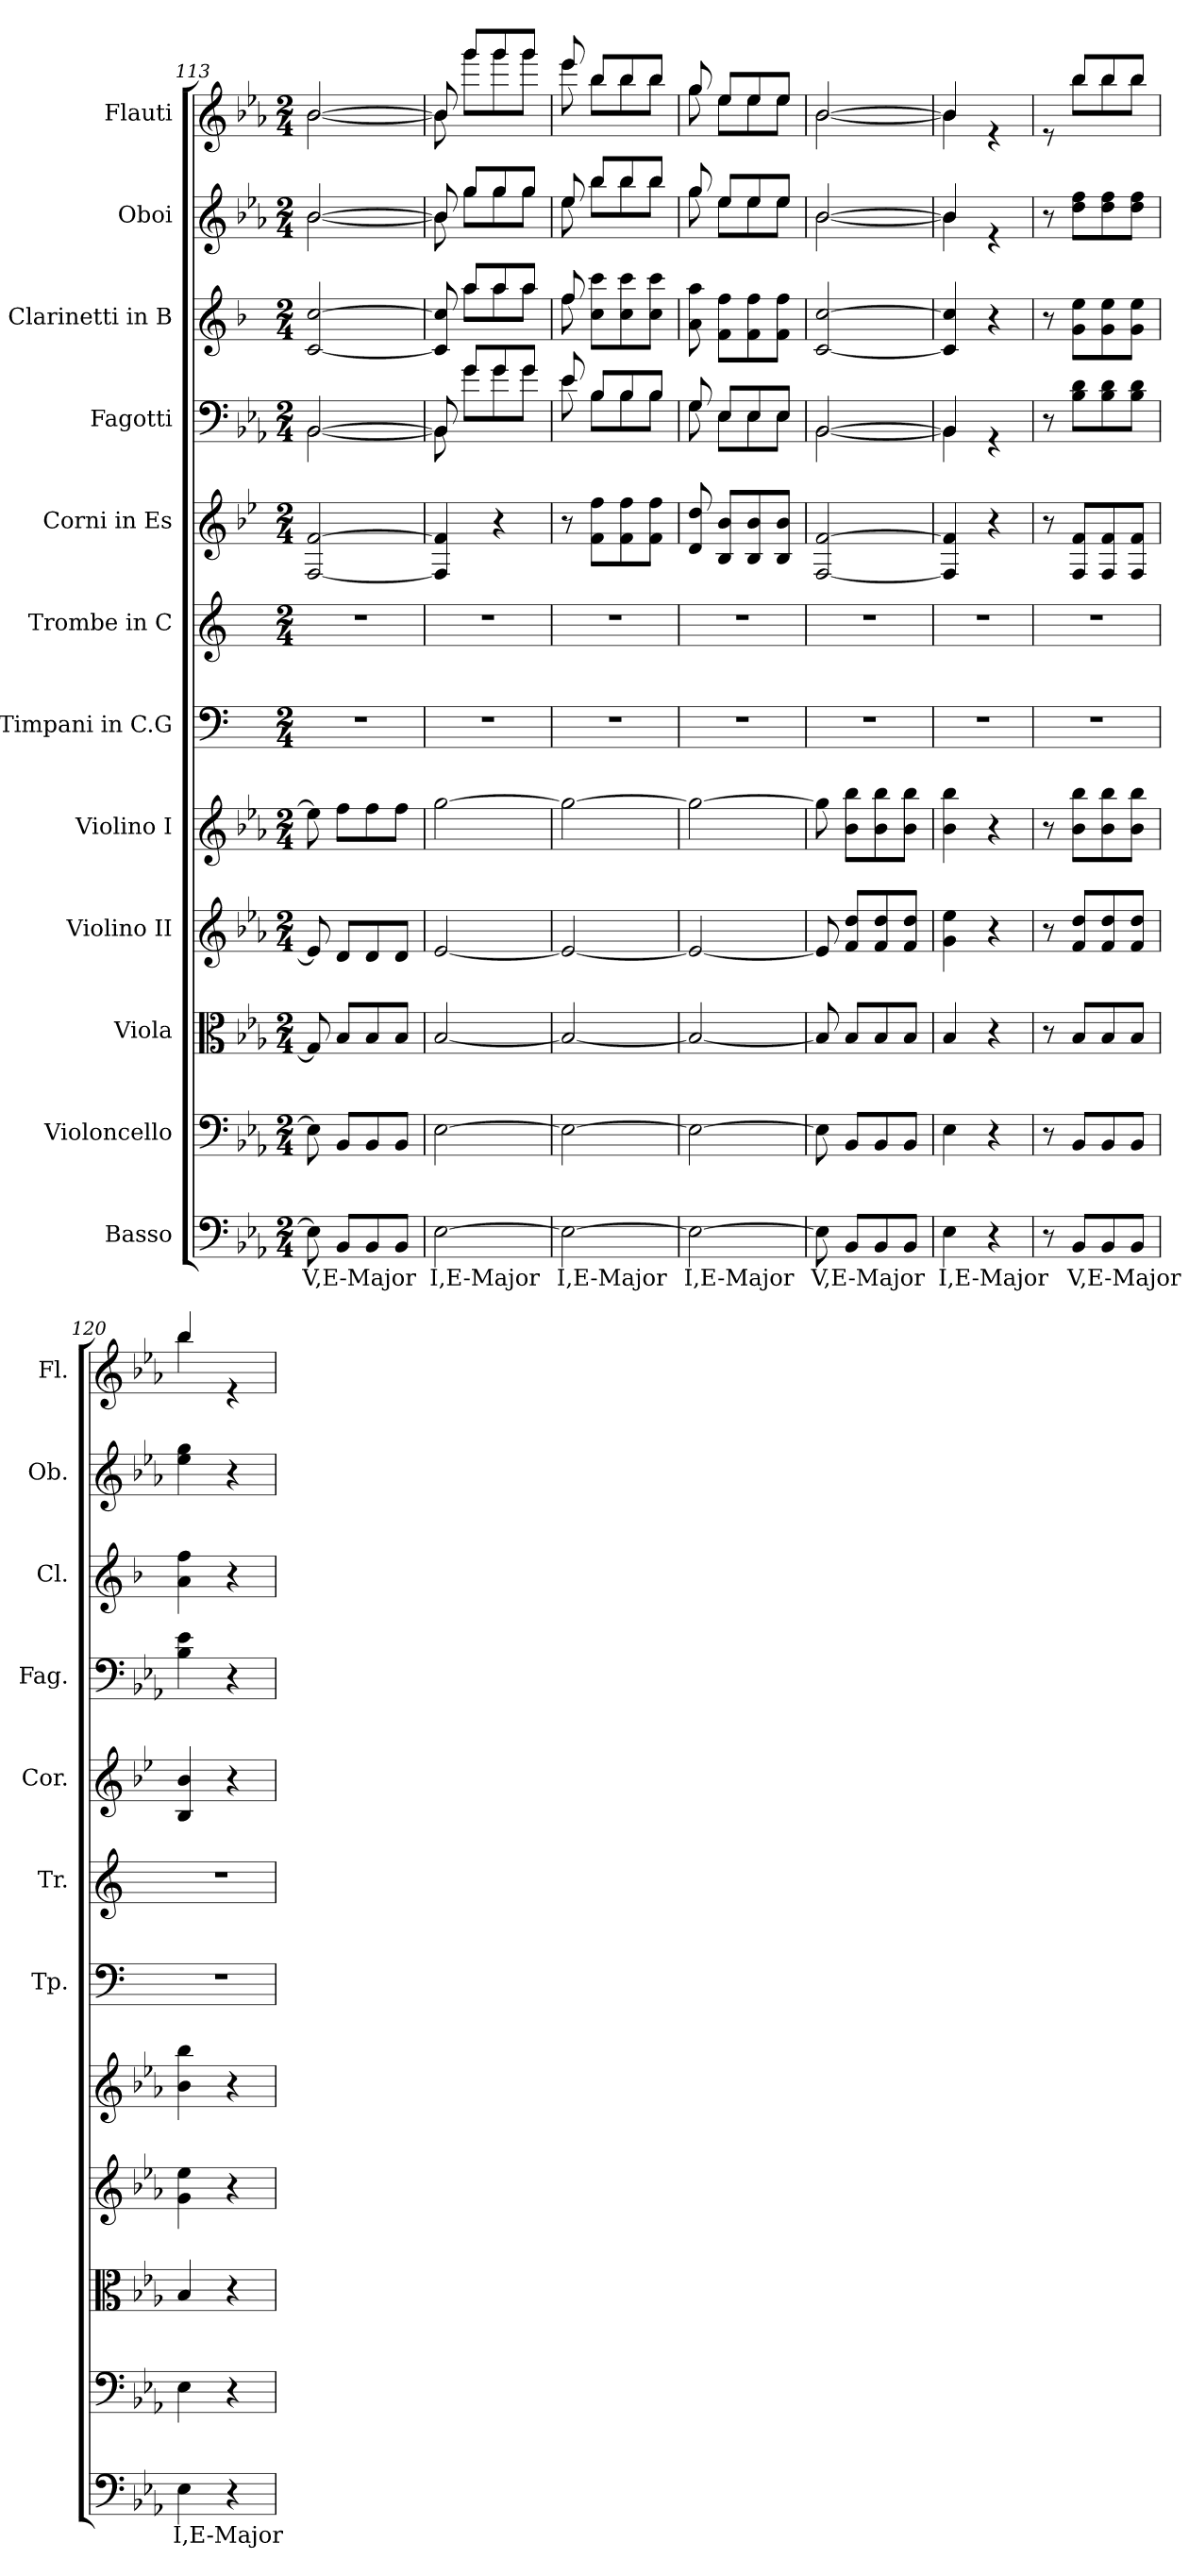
**kern	**text	**kern	**kern	**kern	**kern	**kern	**kern	**kern	**kern	**kern	**kern	**kern
*part12	*part12	*part11	*part10	*part9	*part8	*part7	*part6	*part5	*part4	*part3	*part2	*part1
*staff12	*staff12	*staff11	*staff10	*staff9	*staff8	*staff7	*staff6	*staff5	*staff4	*staff3	*staff2	*staff1
*I"Basso	*	*I"Violoncello	*I"Viola	*I"Violino II	*I"Violino I	*I"Timpani in C.G	*I"Trombe in C	*I"Corni in Es	*I"Fagotti	*I"Clarinetti in B	*I"Oboi	*I"Flauti
*	*	*	*	*	*	*I'Tp.	*I'Tr.	*I'Cor.	*I'Fag.	*I'Cl.	*I'Ob.	*I'Fl.
!!LO:PB:g=z
*clefF4	*	*clefF4	*clefC3	*clefG2	*clefG2	*clefF4	*clefG2	*clefG2	*clefF4	*clefG2	*clefG2	*clefG2
*ITrd7c12	*	*	*	*	*	*	*	*ITrd4c7	*	*ITrd1c2	*	*
*k[b-e-a-]	*	*k[b-e-a-]	*k[b-e-a-]	*k[b-e-a-]	*k[b-e-a-]	*k[]	*k[]	*k[b-e-a-]	*k[b-e-a-]	*k[b-e-a-]	*k[b-e-a-]	*k[b-e-a-]
*M2/4	*	*M2/4	*M2/4	*M2/4	*M2/4	*M2/4	*M2/4	*M2/4	*M2/4	*M2/4	*M2/4	*M2/4
=113	=113	=113	=113	=113	=113	=113	=113	=113	=113	=113	=113	=113
*	*	*	*	*	*	*	*	*	*^	*	*^	*^
8EE-\]	V,E-Major	8E-\]	8G/]	8e-/]	8ee-\]	2r	2r	[2BB-/ [2B-/	[2BB-/	[2BB-\	[2B-/ [2b-/	[2b-/	[2b-\	[2b-/	[2b-\
8BBB-/L	.	8BB-/L	8B-/L	8d/L	8ff\L	.	.	.	.	.	.	.	.	.	.
8BBB-/	.	8BB-/	8B-/	8d/	8ff\	.	.	.	.	.	.	.	.	.	.
8BBB-/J	.	8BB-/J	8B-/J	8d/J	8ff\J	.	.	.	.	.	.	.	.	.	.
=114	=114	=114	=114	=114	=114	=114	=114	=114	=114	=114	=114	=114	=114	=114	=114
*	*	*	*	*	*	*	*	*	*	*	*^	*	*	*	*
[2EE-\	I,E-Major	[2E-\	[2B-/	[2e-/	[2gg\	2r	2r	4BB-/] 4B-/]	8BB-/]	8BB-\]	8B-/] 8b-/]	8ryy	8b-/]	8b-\]	8b-/]	8b-\]
.	.	.	.	.	.	.	.	.	8g/L	8g\L	8gg/L	8gg\L	8gg/L	8gg\L	8ggg/L	8ggg\L
.	.	.	.	.	.	.	.	4r	8g/	8g\	8gg/	8gg\	8gg/	8gg\	8ggg/	8ggg\
.	.	.	.	.	.	.	.	.	8g/J	8g\J	8gg/J	8gg\J	8gg/J	8gg\J	8ggg/J	8ggg\J
=115	=115	=115	=115	=115	=115	=115	=115	=115	=115	=115	=115	=115	=115	=115	=115	=115
2EE-\_	I,E-Major	2E-\_	2B-/_	2e-/_	2gg\_	2r	2r	8r	8e-/	8e-\	8ee-/	8ee-\	8ee-/	8ee-\	8eee-/	8eee-\
.	.	.	.	.	.	.	.	8B-\ 8b-\L	8B-/L	8B-\L	8b-\ 8bb-\L	4.ryy	8bb-/L	8bb-\L	8bb-/L	8bb-\L
.	.	.	.	.	.	.	.	8B-\ 8b-\	8B-/	8B-\	8b-\ 8bb-\	.	8bb-/	8bb-\	8bb-/	8bb-\
.	.	.	.	.	.	.	.	8B-\ 8b-\J	8B-/J	8B-\J	8b-\ 8bb-\J	.	8bb-/J	8bb-\J	8bb-/J	8bb-\J
*	*	*	*	*	*	*	*	*	*	*	*v	*v	*	*	*	*
=116	=116	=116	=116	=116	=116	=116	=116	=116	=116	=116	=116	=116	=116	=116	=116
2EE-\_	I,E-Major	2E-\_	2B-/_	2e-/_	2gg\_	2r	2r	8G/ 8g/	8G/	8G\	8g\ 8gg\	8gg/	8gg\	8gg/	8gg\
.	.	.	.	.	.	.	.	8E-/ 8e-/L	8E-/L	8E-\L	8e-\ 8ee-\L	8ee-/L	8ee-\L	8ee-/L	8ee-\L
.	.	.	.	.	.	.	.	8E-/ 8e-/	8E-/	8E-\	8e-\ 8ee-\	8ee-/	8ee-\	8ee-/	8ee-\
.	.	.	.	.	.	.	.	8E-/ 8e-/J	8E-/J	8E-\J	8e-\ 8ee-\J	8ee-/J	8ee-\J	8ee-/J	8ee-\J
=117	=117	=117	=117	=117	=117	=117	=117	=117	=117	=117	=117	=117	=117	=117	=117
8EE-\]	V,E-Major	8E-\]	8B-/]	8e-/]	8gg\]	2r	2r	[2BB-/ [2B-/	[2BB-/	[2BB-\	[2B-/ [2b-/	[2b-/	[2b-\	[2b-/	[2b-\
8BBB-/L	.	8BB-/L	8B-/L	8f/ 8dd/L	8b-\ 8bb-\L	.	.	.	.	.	.	.	.	.	.
8BBB-/	.	8BB-/	8B-/	8f/ 8dd/	8b-\ 8bb-\	.	.	.	.	.	.	.	.	.	.
8BBB-/J	.	8BB-/J	8B-/J	8f/ 8dd/J	8b-\ 8bb-\J	.	.	.	.	.	.	.	.	.	.
=118	=118	=118	=118	=118	=118	=118	=118	=118	=118	=118	=118	=118	=118	=118	=118
4EE-\	I,E-Major	4E-\	4B-/	4g\ 4ee-\	4b-\ 4bb-\	2r	2r	4BB-/] 4B-/]	4BB-/]	4BB-\]	4B-/] 4b-/]	4b-/]	4b-\]	4b-/]	4b-\]
4r	.	4r	4r	4r	4r	.	.	4r	4rGG	4ryy	4r	4re	4ryy	4re	4ryy
*	*	*	*	*	*	*	*	*	*v	*v	*	*v	*v	*	*
=119	=119	=119	=119	=119	=119	=119	=119	=119	=119	=119	=119	=119	=119
8r	.	8r	8r	8r	8r	2r	2r	8r	8r	8r	8r	8re	8ryy
8BBB-/L	V,E-Major	8BB-/L	8B-/L	8f/ 8dd/L	8b-\ 8bb-\L	.	.	8BB-/ 8B-/L	8B-\ 8d\L	8f\ 8dd\L	8dd\ 8ff\L	8bb-/L	8bb-\L
8BBB-/	.	8BB-/	8B-/	8f/ 8dd/	8b-\ 8bb-\	.	.	8BB-/ 8B-/	8B-\ 8d\	8f\ 8dd\	8dd\ 8ff\	8bb-/	8bb-\
8BBB-/J	.	8BB-/J	8B-/J	8f/ 8dd/J	8b-\ 8bb-\J	.	.	8BB-/ 8B-/J	8B-\ 8d\J	8f\ 8dd\J	8dd\ 8ff\J	8bb-/J	8bb-\J
!!LO:PB:g=z	!!
=120	=120	=120	=120	=120	=120	=120	=120	=120	=120	=120	=120	=120	=120
4EE-\	I,E-Major	4E-\	4B-/	4g\ 4ee-\	4b-\ 4bb-\	2r	2r	4E-/ 4e-/	4B-\ 4e-\	4g\ 4ee-\	4ee-\ 4gg\	4bb-/	4bb-\
4r	.	4r	4r	4r	4r	.	.	4r	4r	4r	4r	4re	4ryy
*	*	*	*	*	*	*	*	*	*	*	*	*v	*v
=	=	=	=	=	=	=	=	=	=	=	=	=
*-	*-	*-	*-	*-	*-	*-	*-	*-	*-	*-	*-	*-
